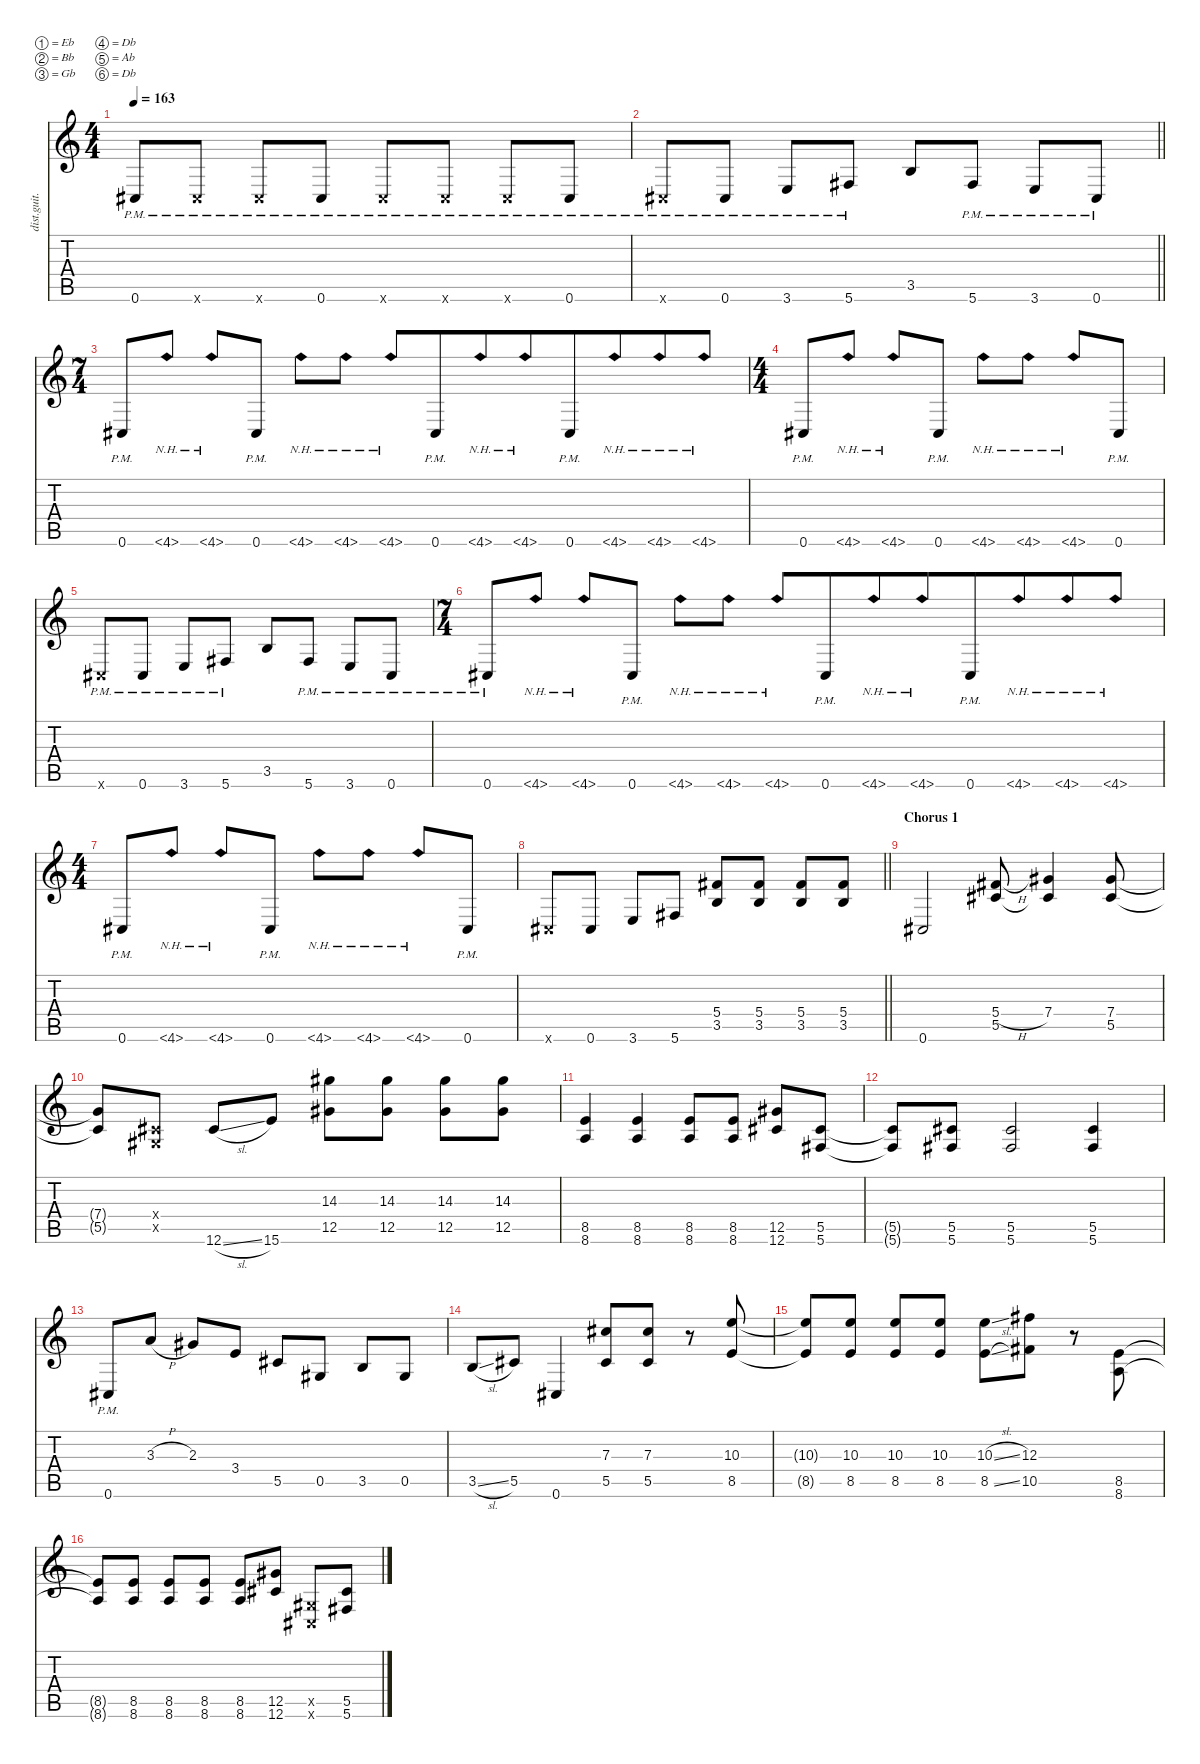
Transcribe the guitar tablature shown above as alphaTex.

\defaultSystemsLayout 4
\hideDynamics
\bracketExtendMode nobrackets
\otherSystemsTrackNameOrientation horizontal
\track ("Rhythm Guitar L" "dist.guit.") {instrument distortionguitar}
\staff {score tabs}
\tuning (Eb4 Bb3 Gb3 Db3 Ab2 Db2)
\ts (4 4)
\beaming (8 2 2 2 2)
\tempo 163
\clef g2
\ks c
0.6{pm acc #}.8{dy f beam Up} 0.6{pm x acc #}.8{dy ppp beam Up} 0.6{pm x acc #}.8{beam Up} 0.6{pm acc #}.8{dy f beam Up} 0.6{pm x acc #}.8{dy ppp beam Up} 0.6{pm x acc #}.8{beam Up} 0.6{pm x acc #}.8{beam Up} 0.6{pm acc #}.8{dy f beam Up} |
\barLineRight lightlight
0.6{pm x acc #}.8{beam Up} 0.6{pm acc #}.8{beam Up} 3.6{pm}.8{beam Up} 5.6{pm acc #}.8{beam Up} 3.5.8{beam Up} 5.6{pm acc #}.8{beam Up} 3.6{pm}.8{beam Up} 0.6{pm acc #}.8{beam Up} |
\ts (7 4)
\beaming (8 2 2 2 8)
\section ("" "")
0.6{pm acc #}.8{beam Up} 4.6{nh}.8{beam Up} 4.6{nh}.8{beam Up} 0.6{pm acc #}.8{beam Up} 4.6{nh}.8{beam Down} 4.6{nh}.8{beam Down} 4.6{nh}.8{beam Up} 0.6{pm acc #}.8{beam Up} 4.6{nh}.8{beam Up} 4.6{nh}.8{beam Up} 0.6{pm acc #}.8{beam Up} 4.6{nh}.8{beam Up} 4.6{nh}.8{beam Up} 4.6{nh}.8{beam Up} |
\ts (4 4)
\beaming (8 2 2 2 2)
0.6{pm acc #}.8{beam Up} 4.6{nh}.8{beam Up} 4.6{nh}.8{beam Up} 0.6{pm acc #}.8{beam Up} 4.6{nh}.8{beam Down} 4.6{nh}.8{beam Down} 4.6{nh}.8{beam Up} 0.6{pm acc #}.8{beam Up} |
0.6{pm x acc #}.8{beam Up} 0.6{pm acc #}.8{beam Up} 3.6{pm}.8{beam Up} 5.6{pm acc #}.8{beam Up} 3.5.8{beam Up} 5.6{pm acc #}.8{beam Up} 3.6{pm}.8{beam Up} 0.6{pm acc #}.8{beam Up} |
\ts (7 4)
\beaming (8 2 2 2 8)
0.6{pm acc #}.8{beam Up} 4.6{nh}.8{beam Up} 4.6{nh}.8{beam Up} 0.6{pm acc #}.8{beam Up} 4.6{nh}.8{beam Down} 4.6{nh}.8{beam Down} 4.6{nh}.8{beam Up} 0.6{pm acc #}.8{beam Up} 4.6{nh}.8{beam Up} 4.6{nh}.8{beam Up} 0.6{pm acc #}.8{beam Up} 4.6{nh}.8{beam Up} 4.6{nh}.8{beam Up} 4.6{nh}.8{beam Up} |
\ts (4 4)
\beaming (8 2 2 2 2)
0.6{pm acc #}.8{beam Up} 4.6{nh}.8{beam Up} 4.6{nh}.8{beam Up} 0.6{pm acc #}.8{beam Up} 4.6{nh}.8{beam Down} 4.6{nh}.8{beam Down} 4.6{nh}.8{beam Up} 0.6{pm acc #}.8{beam Up} |
\barLineRight lightlight
0.6{x acc #}.8{beam Up} 0.6{acc #}.8{beam Up} 3.6.8{beam Up} 5.6{acc #}.8{beam Up} (5.4{acc #} 3.5).8{beam Up} (5.4{acc #} 3.5).8{beam Up} (5.4{acc #} 3.5).8{beam Up} (5.4{acc #} 3.5).8{beam Up} |
\section ("" "Chorus 1")
0.6{acc #}.2{beam Up} (5.4{h acc #} 5.5{acc #}).8{beam Up} (7.4{acc #} 5.5{t acc #}).4{beam Up} (7.4{acc #} 5.5{acc #}).8{beam Up} |
(7.4{t acc #} 5.5{t acc #}).8{beam Up} (0.4{x acc #} 0.5{x acc #}).8{beam Up} 12.6{sl acc #}.8{beam Up} 15.6.8{beam Up} (14.3{acc #} 12.5{acc #}).8{beam Down} (14.3{acc #} 12.5{acc #}).8{beam Down} (14.3{acc #} 12.5{acc #}).8{beam Down} (14.3{acc #} 12.5{acc #}).8{beam Down} |
(8.5 8.6).4{beam Up} (8.5 8.6).4{beam Up} (8.5 8.6).8{beam Up} (8.5 8.6).8{beam Up} (12.5{acc #} 12.6{acc #}).8{beam Up} (5.5{acc #} 5.6{acc #}).8{beam Up} |
(5.5{t acc #} 5.6{t acc #}).8{beam Up} (5.5{acc #} 5.6{acc #}).8{beam Up} (5.5{acc #} 5.6{acc #}).2{beam Up} (5.5{acc #} 5.6{acc #}).4{beam Up} |
0.6{pm acc #}.8{beam Up} 3.3{h}.8{beam Up} 2.3{acc #}.8{beam Up} 3.4.8{beam Up} 5.5{acc #}.8{beam Up} 0.5{acc #}.8{beam Up} 3.5.8{beam Up} 0.5{acc #}.8{beam Up} |
3.5{sl}.8{beam Up} 5.5{acc #}.8{beam Up} 0.6{acc #}.4{beam Up} (7.3{acc #} 5.5{acc #}).8{beam Up} (7.3{acc #} 5.5{acc #}).8{beam Up} r.8{beam Up} (10.3 8.5).8{beam Up} |
(10.3{t} 8.5{t}).8{beam Up} (10.3 8.5).8{beam Up} (10.3 8.5).8{beam Up} (10.3 8.5).8{beam Up} (10.3{sl} 8.5{sl}).8{beam Down} (12.3{acc #} 10.5{acc #}).8{beam Down} r.8{beam Down} (8.5 8.6).8{beam Up} |
(8.5{t} 8.6{t}).8{beam Up} (8.5 8.6).8{beam Up} (8.5 8.6).8{beam Up} (8.5 8.6).8{beam Up} (8.5 8.6).8{beam Up} (12.5{acc #} 12.6{acc #}).8{beam Up} (0.5{x acc #} 0.6{x acc #}).8{beam Up} (5.5{acc #} 5.6{acc #}).8{beam Up}
